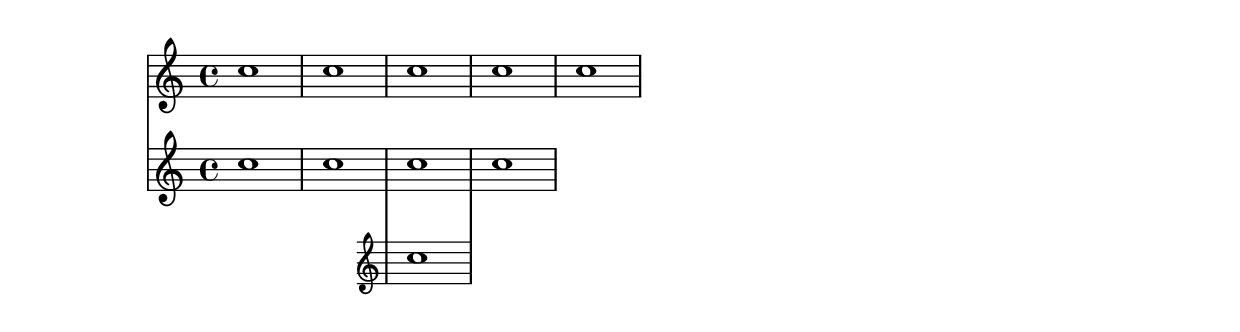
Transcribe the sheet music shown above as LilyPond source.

%% Do not edit this file; it is automatically
%% generated from LSR http://lsr.dsi.unimi.it
%% This file is in the public domain.
\version "2.13.10"

\header {
  lsrtags = "staff-notation, contexts-and-engravers"

%% Translation of GIT committish: 341940d3830b59f93a80131471d622c2818afddb
  texidoces = "
Se puede añadir (posiblemente de forma temporal) un pentagrama
nuevo una vez que la pieza ha comenzado.

"
  doctitlees = "Añadir un pentagrama nuevo"

  texidoc = "
An extra staff can be added (possibly temporarily) after the start of a
piece.

"
  doctitle = "Adding an extra staff"
} % begin verbatim

\score {
  <<
    \new Staff \relative c'' { c1 | c | c | c | c }
    \new StaffGroup \relative c'' {
      \new Staff {
        c1 | c <<
          c1
          \new Staff {
            \once \override Staff.TimeSignature #'stencil = ##f
            c1
          }
        >>
        c1
      }
    }
  >>
}

